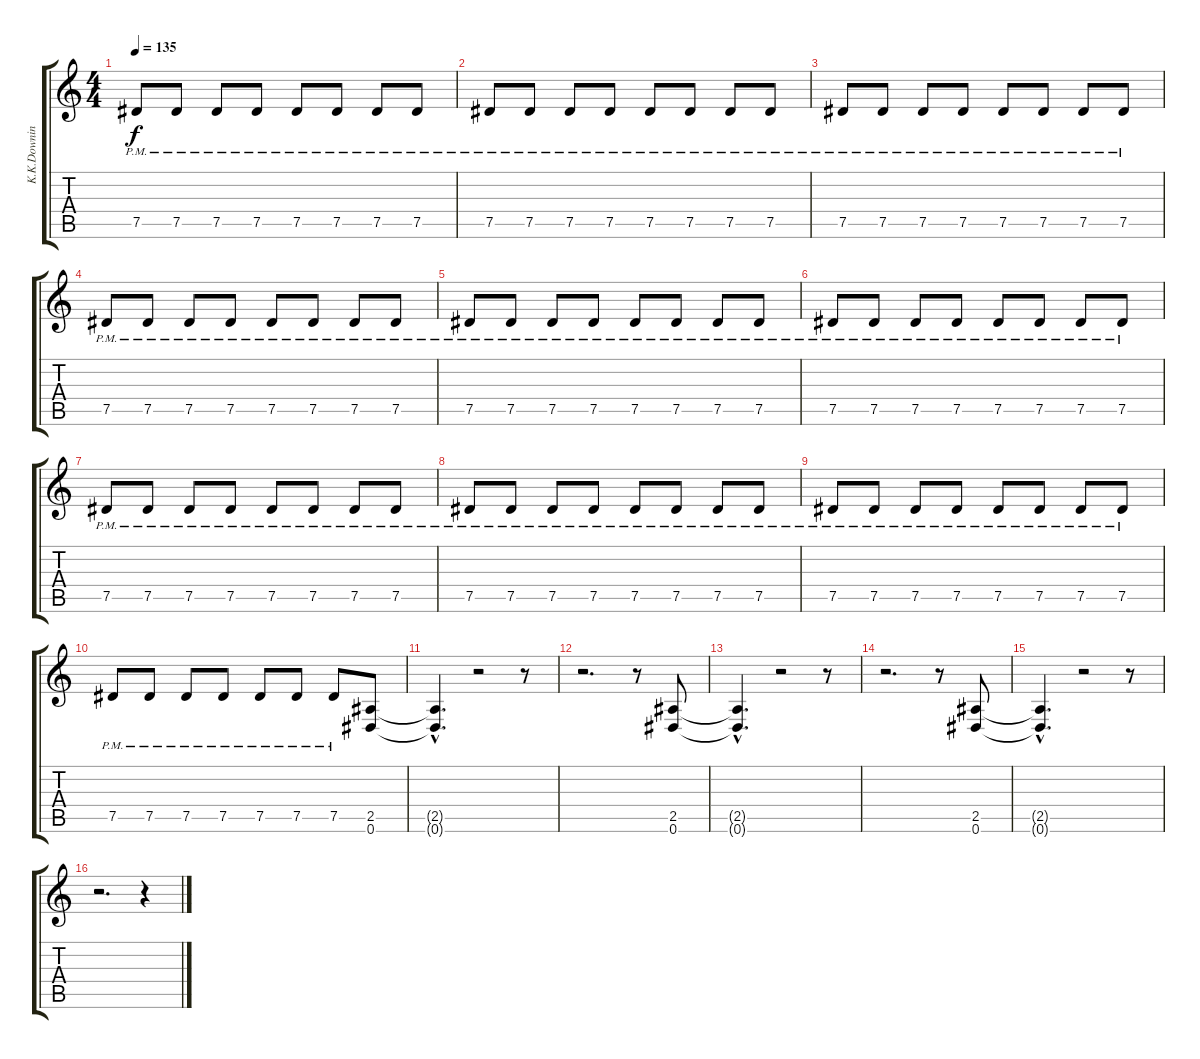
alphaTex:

\track ("K.K.Downing" "K.K.Downin") {instrument distortionguitar}
\staff {score tabs}
\tuning (Eb4 Bb3 Gb3 Db3 Ab2 Eb2) {hide}
\ts (4 4)
\tempo 135
\clef g2
\ks c
7.5{pm}.8{dy f} 7.5{pm}.8 7.5{pm}.8 7.5{pm}.8 7.5{pm}.8 7.5{pm}.8 7.5{pm}.8 7.5{pm}.8 |
7.5{pm}.8 7.5{pm}.8 7.5{pm}.8 7.5{pm}.8 7.5{pm}.8 7.5{pm}.8 7.5{pm}.8 7.5{pm}.8 |
7.5{pm}.8 7.5{pm}.8 7.5{pm}.8 7.5{pm}.8 7.5{pm}.8 7.5{pm}.8 7.5{pm}.8 7.5{pm}.8 |
7.5{pm}.8 7.5{pm}.8 7.5{pm}.8 7.5{pm}.8 7.5{pm}.8 7.5{pm}.8 7.5{pm}.8 7.5{pm}.8 |
7.5{pm}.8 7.5{pm}.8 7.5{pm}.8 7.5{pm}.8 7.5{pm}.8 7.5{pm}.8 7.5{pm}.8 7.5{pm}.8 |
7.5{pm}.8 7.5{pm}.8 7.5{pm}.8 7.5{pm}.8 7.5{pm}.8 7.5{pm}.8 7.5{pm}.8 7.5{pm}.8 |
7.5{pm}.8 7.5{pm}.8 7.5{pm}.8 7.5{pm}.8 7.5{pm}.8 7.5{pm}.8 7.5{pm}.8 7.5{pm}.8 |
7.5{pm}.8 7.5{pm}.8 7.5{pm}.8 7.5{pm}.8 7.5{pm}.8 7.5{pm}.8 7.5{pm}.8 7.5{pm}.8 |
7.5{pm}.8 7.5{pm}.8 7.5{pm}.8 7.5{pm}.8 7.5{pm}.8 7.5{pm}.8 7.5{pm}.8 7.5{pm}.8 |
7.5{pm}.8 7.5{pm}.8 7.5{pm}.8 7.5{pm}.8 7.5{pm}.8 7.5{pm}.8 7.5{pm}.8 (2.5 0.6).8{volume 12 instrument distortionguitar} |
(2.5{hac t} 0.6{hac t}).4{d} r.2 r.8 |
r.2{d} r.8 (2.5 0.6).8 |
(2.5{hac t} 0.6{hac t}).4{d} r.2 r.8 |
r.2{d} r.8 (2.5 0.6).8 |
(2.5{hac t} 0.6{hac t}).4{d} r.2 r.8 |
r.2{d} r.4
